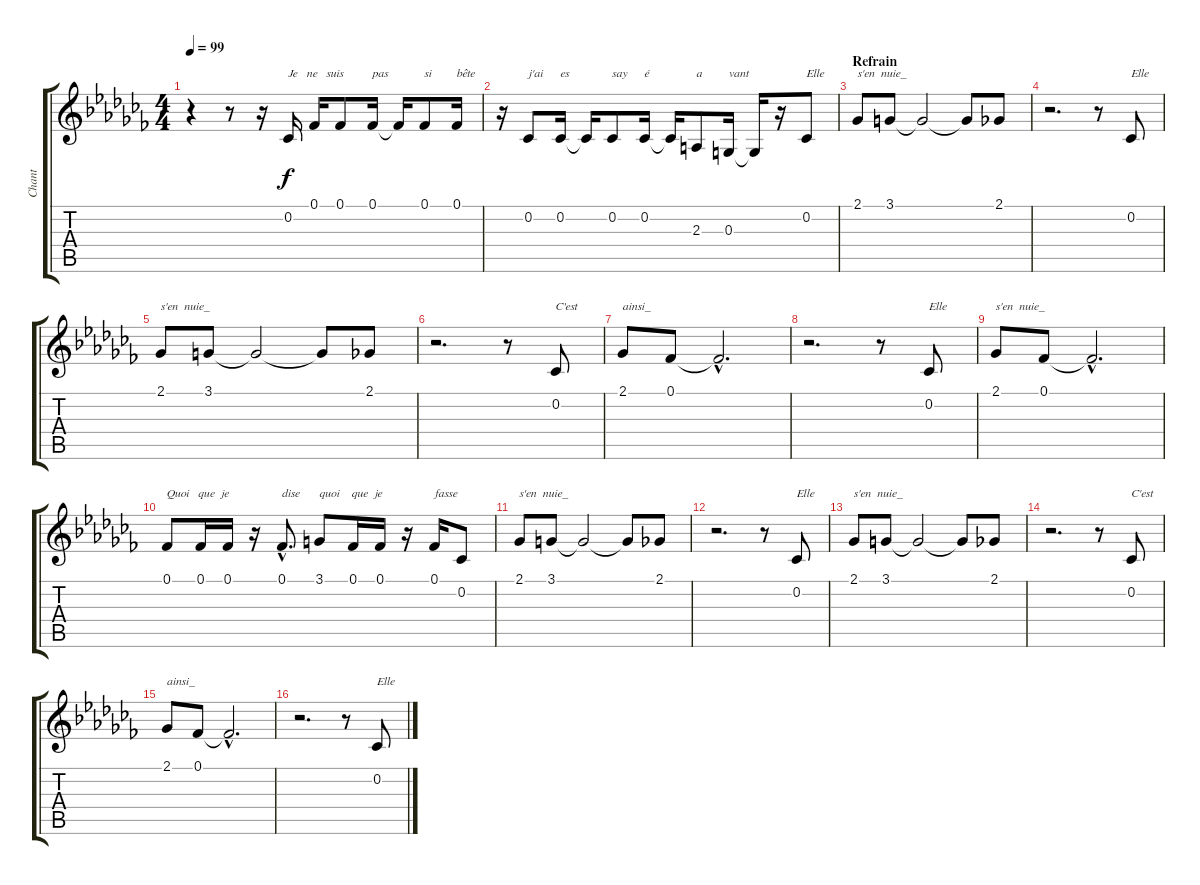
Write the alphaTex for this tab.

\track ("Chant" "Chant") {instrument harmonica}
\staff {score tabs}
\tuning (E4 B3 G3 D3 A2 E2) {hide}
\ts (4 4)
\tempo 99
\clef g2
\ks cb
r.4{dy f} r.8 r.16 0.2.16{txt "Je   ne   suis"} 0.1.16 0.1.8 0.1.16{txt "pas"} 0.1{t}.16 0.1.8{txt "si"} 0.1.16{txt "bête"} |
r.16 0.2.8{txt "j'ai"} 0.2.16{txt "es"} 0.2{t}.16 0.2.8{txt "say"} 0.2.16{txt "é"} 0.2{t}.16 2.3.8{txt "a"} 0.3.16{txt "vant"} 0.3{t}.16 r.16 0.2.8{txt "Elle"} |
\section ("" "Refrain")
2.1.8{txt "s'en  nuie_"} 3.1.8 3.1{t}.2 3.1{t}.8 2.1.8 |
r.2{d} r.8 0.2.8{txt "Elle"} |
2.1.8{txt "s'en  nuie_"} 3.1.8 3.1{t}.2 3.1{t}.8 2.1.8 |
r.2{d} r.8 0.2.8{txt "C'est"} |
2.1.8{txt "ainsi_"} 0.1.8 0.1{hac t}.2{d} |
r.2{d} r.8 0.2.8{txt "Elle "} |
2.1.8{txt "s'en  nuie_"} 0.1.8 0.1{hac t}.2{d} |
0.1.8{txt "Quoi   que  je "} 0.1.16 0.1.16 r.16 0.1{hac}.8{d txt "dise"} 3.1.8{txt "quoi    que  je"} 0.1.16 0.1.16 r.16 0.1.16{txt "fasse"} 0.2.8 |
2.1.8{txt "s'en  nuie_"} 3.1.8 3.1{t}.2 3.1{t}.8 2.1.8 |
r.2{d} r.8 0.2.8{txt "Elle"} |
2.1.8{txt "s'en  nuie_"} 3.1.8 3.1{t}.2 3.1{t}.8 2.1.8 |
r.2{d} r.8 0.2.8{txt "C'est"} |
2.1.8{txt "ainsi_"} 0.1.8 0.1{hac t}.2{d} |
r.2{d} r.8 0.2.8{txt "Elle "}
